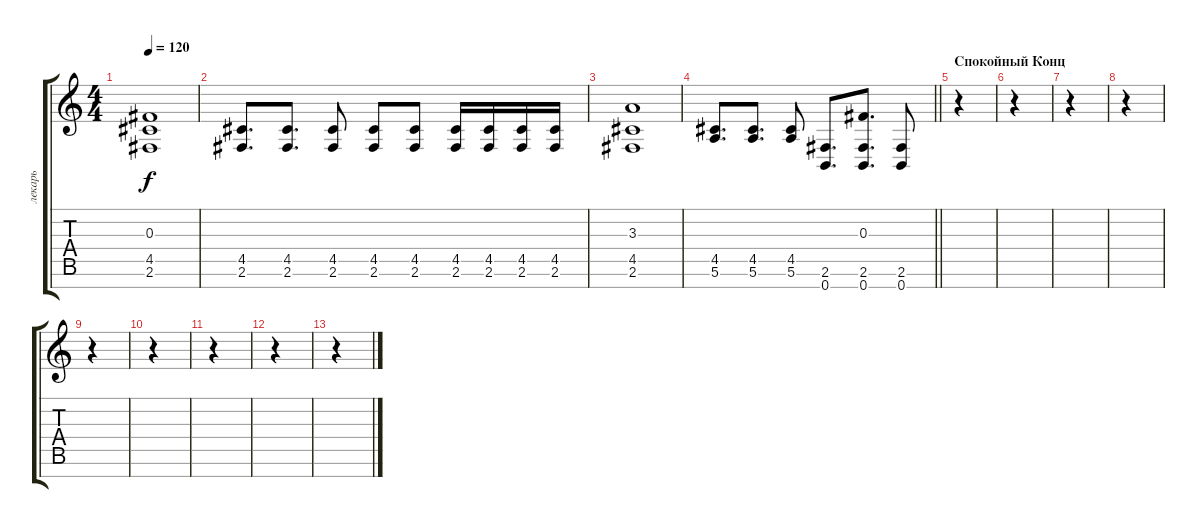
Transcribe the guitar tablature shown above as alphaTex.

\track ("лекарь" "лекарь") {instrument overdrivenguitar}
\staff {score tabs}
\tuning (E4 B3 Gb3 D3 A2 E2 B1) {hide}
\ts (4 4)
\tempo 120
\clef g2
\ks c
(0.3 4.5 2.6).1{dy f} |
(4.5 2.6).8{d} (4.5 2.6).8{d} (4.5 2.6).8 (4.5 2.6).8 (4.5 2.6).8 (4.5 2.6).16 (4.5 2.6).16 (4.5 2.6).16 (4.5 2.6).16 |
(3.3 4.5 2.6).1 |
\barLineRight lightlight
(4.5 5.6).8{d} (4.5 5.6).8{d} (4.5 5.6).8 (2.6 0.7).8{d} (0.3 2.6 0.7).8{d} (2.6 0.7).8 |
\section ("" "Спокойный Конц")
r.4 |
r.4 |
r.4 |
r.4 |
r.4 |
r.4 |
r.4 |
r.4 |
r.4
